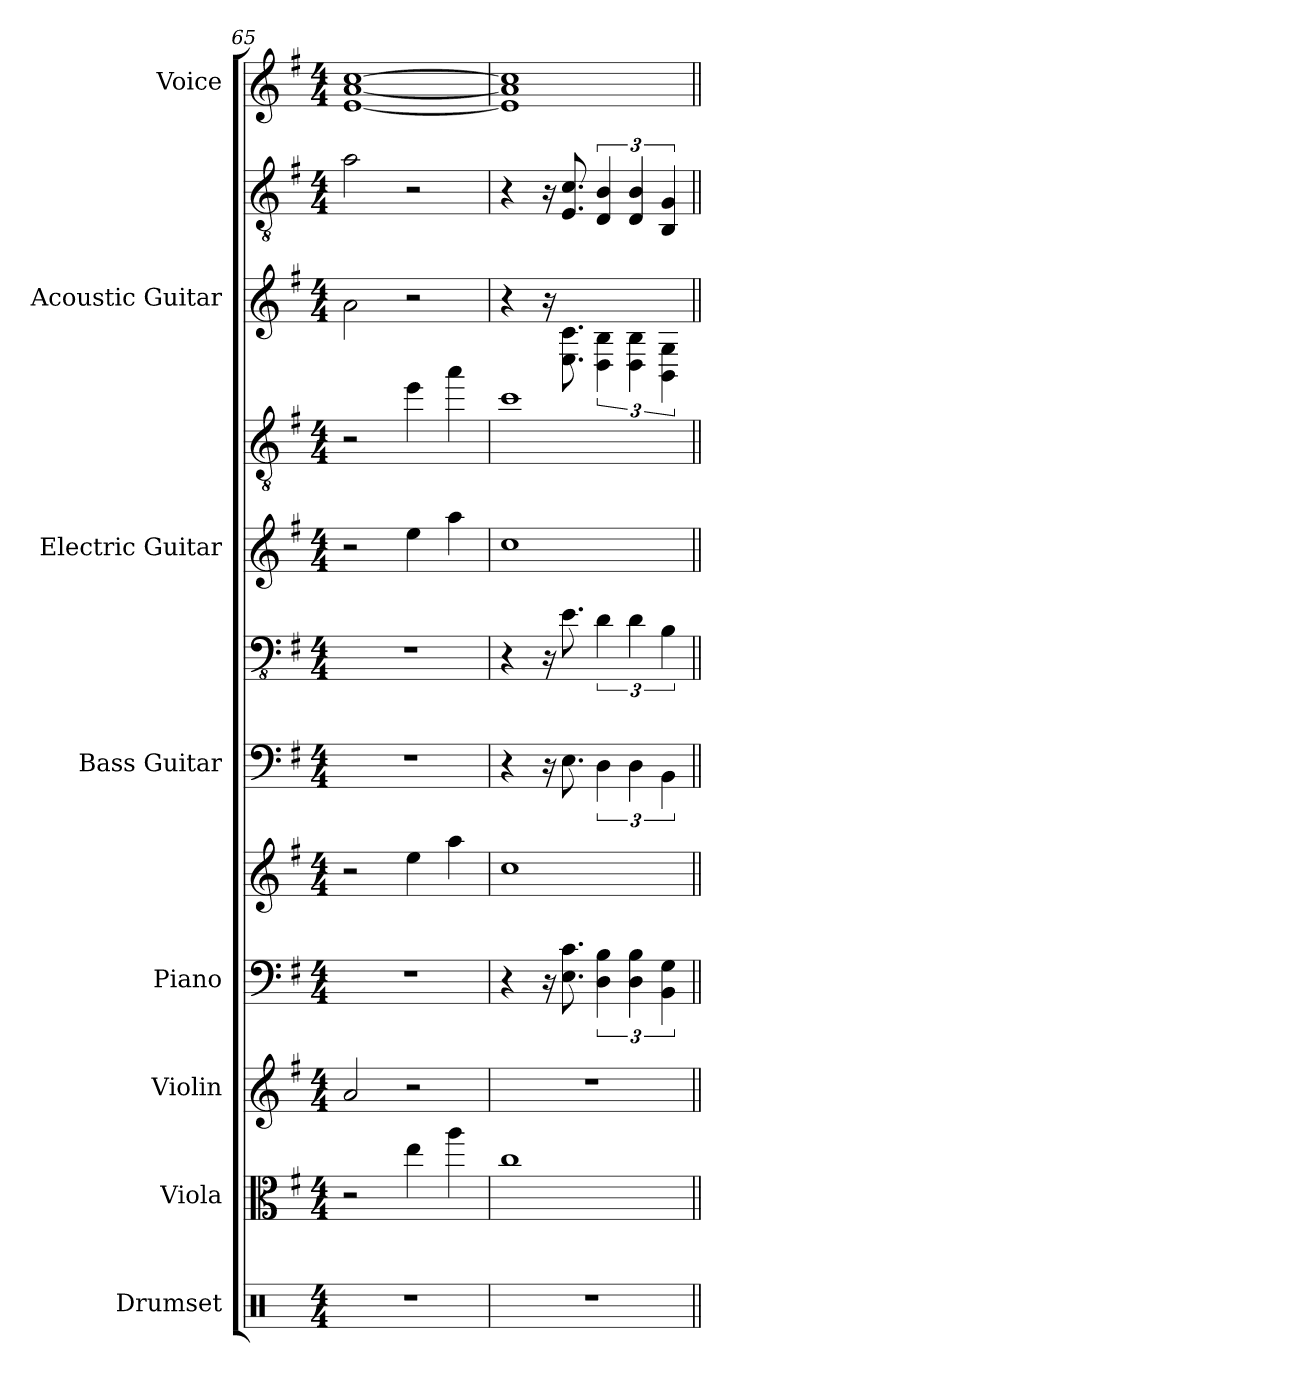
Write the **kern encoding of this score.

**kern	**kern	**kern	**kern	**kern	**kern	**kern	**kern	**kern	**kern	**kern	**kern
*part8	*part7	*part6	*part5	*part5	*part4	*part4	*part3	*part3	*part2	*part2	*part1
*staff12	*staff11	*staff10	*staff9	*staff8	*staff7	*staff6	*staff5	*staff4	*staff3	*staff2	*staff1
*I"Drumset	*I"Viola	*I"Violin	*I"Piano	*	*I"Bass Guitar	*	*I"Electric Guitar	*	*I"Acoustic Guitar	*	*I"Voice
*I'Drs.	*I'Vla.	*I'Vln.	*I'Pno.	*	*I'B. Guit.	*	*I'El. Guit.	*	*I'Guit.	*	*I'Vo.
*clefX	*clefC3	*clefG2	*clefF4	*clefG2	*	*clefFv4	*	*clefGv2	*	*clefGv2	*clefG2
*k[]	*k[f#]	*k[f#]	*k[f#]	*k[f#]	*k[f#]	*k[f#]	*k[f#]	*k[f#]	*k[f#]	*k[f#]	*k[f#]
*M4/4	*M4/4	*M4/4	*M4/4	*M4/4	*M4/4	*M4/4	*M4/4	*M4/4	*M4/4	*M4/4	*M4/4
=65	=65	=65	=65	=65	=65	=65	=65	=65	=65	=65	=65
1r	2r	2a/	1r	2r	1r	1r	2r	2r	2a\	2a\	[1e [1a [1cc
.	4ee\	2r	.	4ee\	.	.	4ee\	4ee\	2r	2r	.
.	4aa\	.	.	4aa\	.	.	4aa\	4aa\	.	.	.
=66	=66	=66	=66	=66	=66	=66	=66	=66	=66	=66	=66
*	*	*	*	*	*	*	*	*	*	*	*MM85
1r	1cc	1r	4r	1cc	4r	4r	1cc	1cc	4r	4r	1e] 1a] 1cc]
.	.	.	16r	.	16r	16r	.	.	16r	16r	.
.	.	.	8.E\ 8.c\	.	8.E\	8.E\	.	.	8.E\ 8.c\	8.E/ 8.c/	.
.	.	.	6D\ 6B\	.	6D\	6D\	.	.	6D\ 6B\	6D/ 6B/	.
.	.	.	6D\ 6B\	.	6D\	6D\	.	.	6D\ 6B\	6D/ 6B/	.
.	.	.	6BB\ 6G\	.	6BB\	6BB\	.	.	6BB\ 6G\	6BB/ 6G/	.
=||	=||	=||	=||	=||	=||	=||	=||	=||	=||	=||	=||
*-	*-	*-	*-	*-	*-	*-	*-	*-	*-	*-	*-
